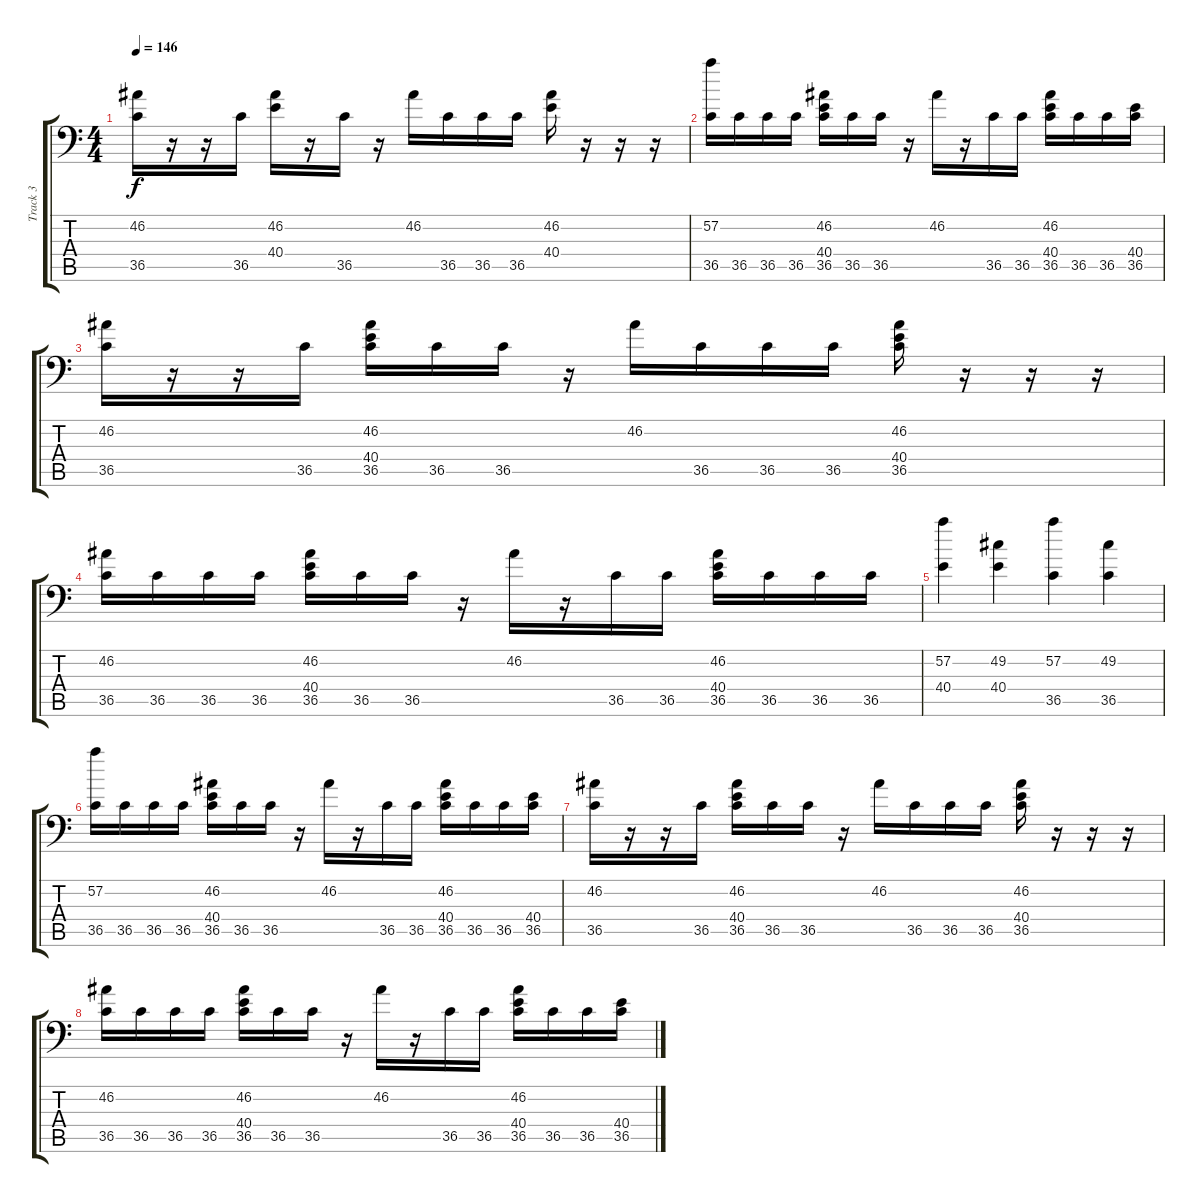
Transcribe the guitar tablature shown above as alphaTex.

\track ("Track 3" "Track 3") {instrument acousticgrandpiano}
\staff {score tabs}
\tuning (C-1 C-1 C-1 C-1 C-1 C-1) {hide}
\ts (4 4)
\tempo 146
\clef f4
\ks c
(46.2 36.5).16{dy f} r.16 r.16 36.5.16 (46.2 40.4).16 r.16 36.5.16 r.16 46.2.16 36.5.16 36.5.16 36.5.16 (46.2 40.4).16 r.16 r.16 r.16 |
(57.2 36.5).16 36.5.16 36.5.16 36.5.16 (46.2 40.4 36.5).16 36.5.16 36.5.16 r.16 46.2.16 r.16 36.5.16 36.5.16 (46.2 40.4 36.5).16 36.5.16 36.5.16 (40.4 36.5).16 |
(46.2 36.5).16 r.16 r.16 36.5.16 (46.2 40.4 36.5).16 36.5.16 36.5.16 r.16 46.2.16 36.5.16 36.5.16 36.5.16 (46.2 40.4 36.5).16 r.16 r.16 r.16 |
(46.2 36.5).16 36.5.16 36.5.16 36.5.16 (46.2 40.4 36.5).16 36.5.16 36.5.16 r.16 46.2.16 r.16 36.5.16 36.5.16 (46.2 40.4 36.5).16 36.5.16 36.5.16 36.5.16 |
(57.2 40.4).4 (49.2 40.4).4 (57.2 36.5).4 (49.2 36.5).4 |
(57.2 36.5).16 36.5.16 36.5.16 36.5.16 (46.2 40.4 36.5).16 36.5.16 36.5.16 r.16 46.2.16 r.16 36.5.16 36.5.16 (46.2 40.4 36.5).16 36.5.16 36.5.16 (40.4 36.5).16 |
(46.2 36.5).16 r.16 r.16 36.5.16 (46.2 40.4 36.5).16 36.5.16 36.5.16 r.16 46.2.16 36.5.16 36.5.16 36.5.16 (46.2 40.4 36.5).16 r.16 r.16 r.16 |
(46.2 36.5).16 36.5.16 36.5.16 36.5.16 (46.2 40.4 36.5).16 36.5.16 36.5.16 r.16 46.2.16 r.16 36.5.16 36.5.16 (46.2 40.4 36.5).16 36.5.16 36.5.16 (40.4 36.5).16
